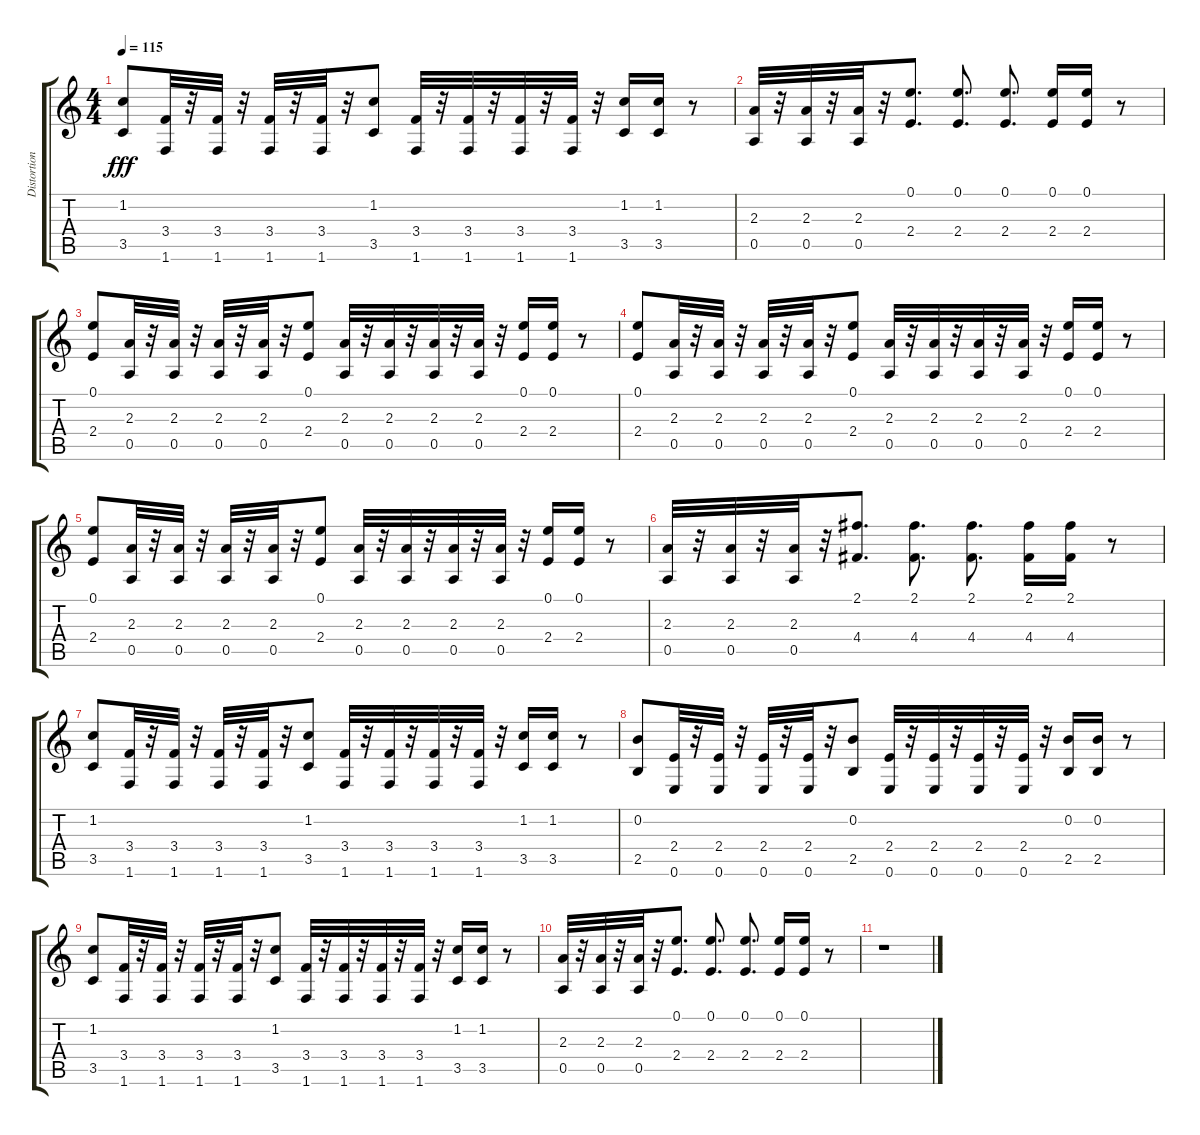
\track ("Distortion Guitar" "Distortion") {instrument distortionguitar}
\staff {score tabs}
\tuning (E4 B3 G3 D3 A2 E2) {hide}
\ts (4 4)
\tempo 115
\clef g2
\ks c
(1.2 3.5).8{dy fff} (3.4 1.6).32 r.32 (3.4 1.6).32 r.32 (3.4 1.6).32 r.32 (3.4 1.6).32 r.32 (1.2 3.5).8 (3.4 1.6).32 r.32 (3.4 1.6).32 r.32 (3.4 1.6).32 r.32 (3.4 1.6).32 r.32 (1.2 3.5).16 (1.2 3.5).16 r.8 |
(2.3 0.5).32 r.32 (2.3 0.5).32 r.32 (2.3 0.5).32 r.32 (0.1 2.4).8{d} (0.1 2.4).8{d} (0.1 2.4).8{d} (0.1 2.4).16 (0.1 2.4).16 r.8 |
(0.1 2.4).8 (2.3 0.5).32 r.32 (2.3 0.5).32 r.32 (2.3 0.5).32 r.32 (2.3 0.5).32 r.32 (0.1 2.4).8 (2.3 0.5).32 r.32 (2.3 0.5).32 r.32 (2.3 0.5).32 r.32 (2.3 0.5).32 r.32 (0.1 2.4).16 (0.1 2.4).16 r.8 |
(0.1 2.4).8 (2.3 0.5).32 r.32 (2.3 0.5).32 r.32 (2.3 0.5).32 r.32 (2.3 0.5).32 r.32 (0.1 2.4).8 (2.3 0.5).32 r.32 (2.3 0.5).32 r.32 (2.3 0.5).32 r.32 (2.3 0.5).32 r.32 (0.1 2.4).16 (0.1 2.4).16 r.8 |
(0.1 2.4).8 (2.3 0.5).32 r.32 (2.3 0.5).32 r.32 (2.3 0.5).32 r.32 (2.3 0.5).32 r.32 (0.1 2.4).8 (2.3 0.5).32 r.32 (2.3 0.5).32 r.32 (2.3 0.5).32 r.32 (2.3 0.5).32 r.32 (0.1 2.4).16 (0.1 2.4).16 r.8 |
(2.3 0.5).32 r.32 (2.3 0.5).32 r.32 (2.3 0.5).32 r.32 (2.1 4.4).8{d} (2.1 4.4).8{d} (2.1 4.4).8{d} (2.1 4.4).16 (2.1 4.4).16 r.8 |
(1.2 3.5).8 (3.4 1.6).32 r.32 (3.4 1.6).32 r.32 (3.4 1.6).32 r.32 (3.4 1.6).32 r.32 (1.2 3.5).8 (3.4 1.6).32 r.32 (3.4 1.6).32 r.32 (3.4 1.6).32 r.32 (3.4 1.6).32 r.32 (1.2 3.5).16 (1.2 3.5).16 r.8 |
(0.2 2.5).8 (2.4 0.6).32 r.32 (2.4 0.6).32 r.32 (2.4 0.6).32 r.32 (2.4 0.6).32 r.32 (0.2 2.5).8 (2.4 0.6).32 r.32 (2.4 0.6).32 r.32 (2.4 0.6).32 r.32 (2.4 0.6).32 r.32 (0.2 2.5).16 (0.2 2.5).16 r.8 |
(1.2 3.5).8 (3.4 1.6).32 r.32 (3.4 1.6).32 r.32 (3.4 1.6).32 r.32 (3.4 1.6).32 r.32 (1.2 3.5).8 (3.4 1.6).32 r.32 (3.4 1.6).32 r.32 (3.4 1.6).32 r.32 (3.4 1.6).32 r.32 (1.2 3.5).16 (1.2 3.5).16 r.8 |
(2.3 0.5).32 r.32 (2.3 0.5).32 r.32 (2.3 0.5).32 r.32 (0.1 2.4).8{d} (0.1 2.4).8{d} (0.1 2.4).8{d} (0.1 2.4).16 (0.1 2.4).16 r.8 |
r.1
